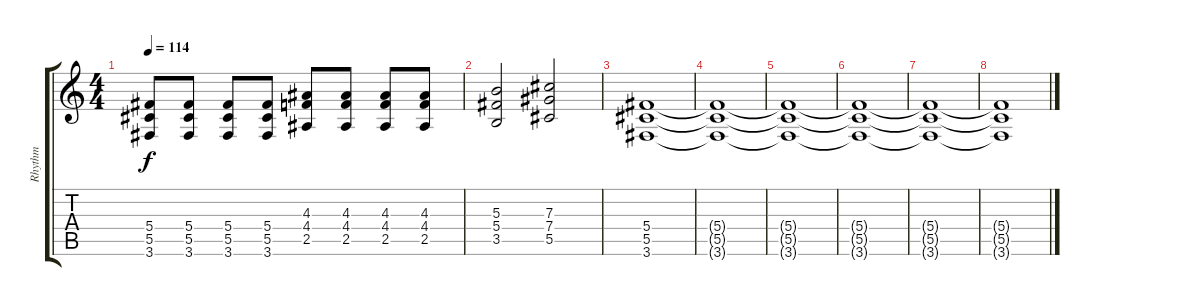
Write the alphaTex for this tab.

\track ("Rhythm" "Rhythm") {instrument overdrivenguitar}
\staff {score tabs}
\tuning (Eb4 Bb3 Gb3 Db3 Ab2 Eb2) {hide}
\ts (4 4)
\tempo 114
\clef g2
\ks c
(5.4 5.5 3.6).8{dy f} (5.4 5.5 3.6).8 (5.4 5.5 3.6).8 (5.4 5.5 3.6).8 (4.3 4.4 2.5).8 (4.3 4.4 2.5).8 (4.3 4.4 2.5).8 (4.3 4.4 2.5).8 |
(5.3 5.4 3.5).2 (7.3 7.4 5.5).2 |
(5.4 5.5 3.6).1 |
(5.4{t} 5.5{t} 3.6{t}).1 |
(5.4{t} 5.5{t} 3.6{t}).1 |
(5.4{t} 5.5{t} 3.6{t}).1 |
(5.4{t} 5.5{t} 3.6{t}).1 |
(5.4{t} 5.5{t} 3.6{t}).1
